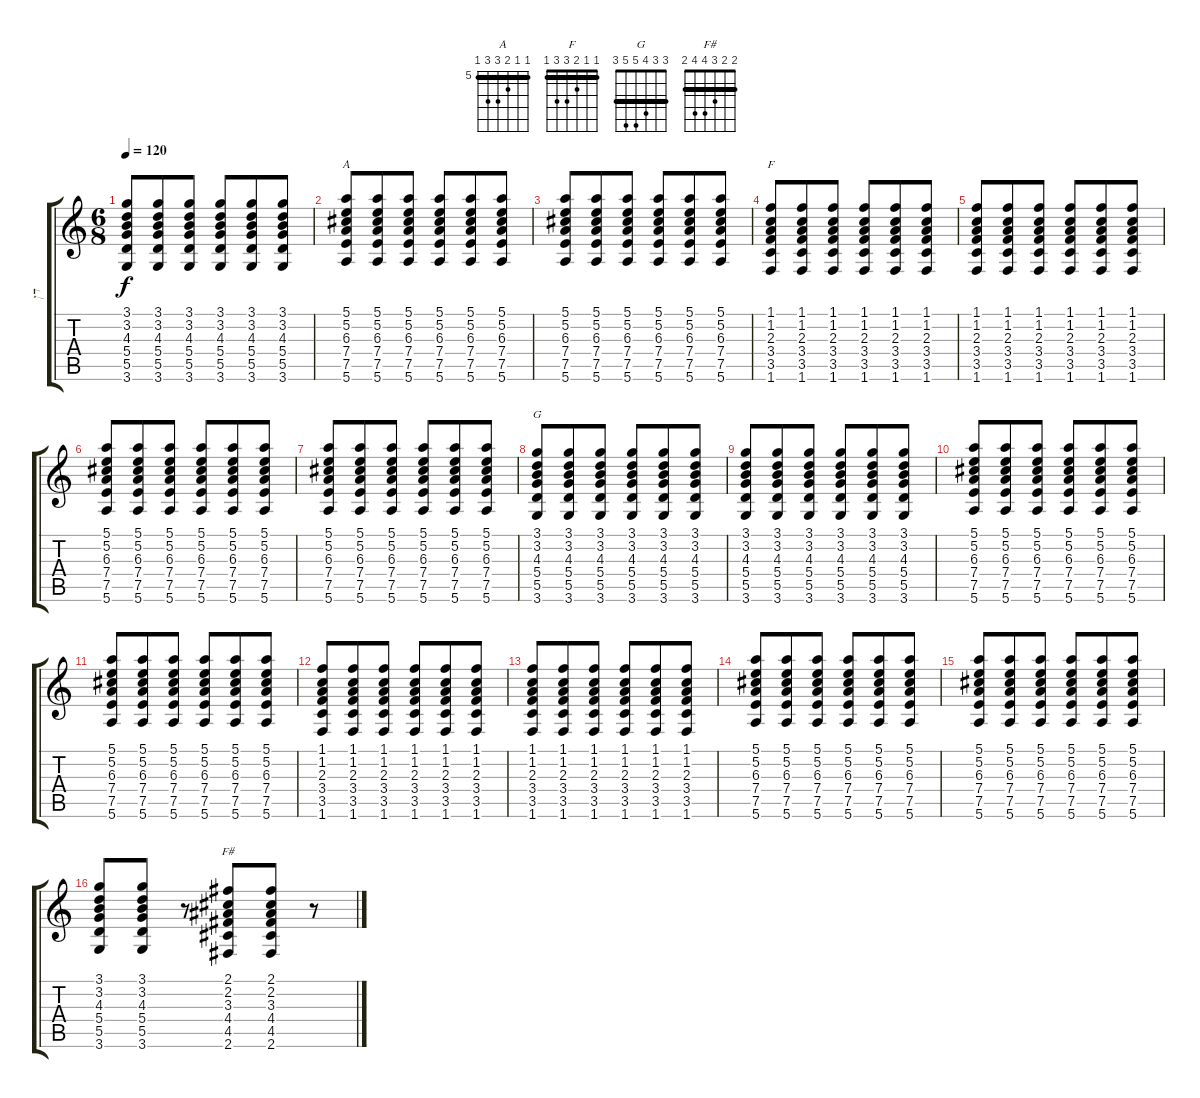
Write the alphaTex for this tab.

\track ("דן" "דן") {instrument acousticguitarnylon}
\staff {score tabs}
\tuning (E4 B3 G3 D3 A2 E2) {hide}
\chord ("A" 5 5 6 7 7 5) {firstfret 5 barre 5}
\chord ("F" 1 1 2 3 3 1) {barre 1}
\chord ("G" 3 3 4 5 5 3) {barre 3}
\chord ("F#" 2 2 3 4 4 2) {barre 2}
\ts (6 8)
\tempo 120
\clef g2
\ks c
(3.1 3.2 4.3 5.4 5.5 3.6).8{dy f} (3.1 3.2 4.3 5.4 5.5 3.6).8 (3.1 3.2 4.3 5.4 5.5 3.6).8 (3.1 3.2 4.3 5.4 5.5 3.6).8 (3.1 3.2 4.3 5.4 5.5 3.6).8 (3.1 3.2 4.3 5.4 5.5 3.6).8 |
(5.1 5.2 6.3 7.4 7.5 5.6).8{ch "A"} (5.1 5.2 6.3 7.4 7.5 5.6).8 (5.1 5.2 6.3 7.4 7.5 5.6).8 (5.1 5.2 6.3 7.4 7.5 5.6).8 (5.1 5.2 6.3 7.4 7.5 5.6).8 (5.1 5.2 6.3 7.4 7.5 5.6).8 |
(5.1 5.2 6.3 7.4 7.5 5.6).8 (5.1 5.2 6.3 7.4 7.5 5.6).8 (5.1 5.2 6.3 7.4 7.5 5.6).8 (5.1 5.2 6.3 7.4 7.5 5.6).8 (5.1 5.2 6.3 7.4 7.5 5.6).8 (5.1 5.2 6.3 7.4 7.5 5.6).8 |
(1.1 1.2 2.3 3.4 3.5 1.6).8{ch "F"} (1.1 1.2 2.3 3.4 3.5 1.6).8 (1.1 1.2 2.3 3.4 3.5 1.6).8 (1.1 1.2 2.3 3.4 3.5 1.6).8 (1.1 1.2 2.3 3.4 3.5 1.6).8 (1.1 1.2 2.3 3.4 3.5 1.6).8 |
(1.1 1.2 2.3 3.4 3.5 1.6).8 (1.1 1.2 2.3 3.4 3.5 1.6).8 (1.1 1.2 2.3 3.4 3.5 1.6).8 (1.1 1.2 2.3 3.4 3.5 1.6).8 (1.1 1.2 2.3 3.4 3.5 1.6).8 (1.1 1.2 2.3 3.4 3.5 1.6).8 |
(5.1 5.2 6.3 7.4 7.5 5.6).8 (5.1 5.2 6.3 7.4 7.5 5.6).8 (5.1 5.2 6.3 7.4 7.5 5.6).8 (5.1 5.2 6.3 7.4 7.5 5.6).8 (5.1 5.2 6.3 7.4 7.5 5.6).8 (5.1 5.2 6.3 7.4 7.5 5.6).8 |
(5.1 5.2 6.3 7.4 7.5 5.6).8 (5.1 5.2 6.3 7.4 7.5 5.6).8 (5.1 5.2 6.3 7.4 7.5 5.6).8 (5.1 5.2 6.3 7.4 7.5 5.6).8 (5.1 5.2 6.3 7.4 7.5 5.6).8 (5.1 5.2 6.3 7.4 7.5 5.6).8 |
(3.1 3.2 4.3 5.4 5.5 3.6).8{ch "G"} (3.1 3.2 4.3 5.4 5.5 3.6).8 (3.1 3.2 4.3 5.4 5.5 3.6).8 (3.1 3.2 4.3 5.4 5.5 3.6).8 (3.1 3.2 4.3 5.4 5.5 3.6).8 (3.1 3.2 4.3 5.4 5.5 3.6).8 |
(3.1 3.2 4.3 5.4 5.5 3.6).8 (3.1 3.2 4.3 5.4 5.5 3.6).8 (3.1 3.2 4.3 5.4 5.5 3.6).8 (3.1 3.2 4.3 5.4 5.5 3.6).8 (3.1 3.2 4.3 5.4 5.5 3.6).8 (3.1 3.2 4.3 5.4 5.5 3.6).8 |
(5.1 5.2 6.3 7.4 7.5 5.6).8 (5.1 5.2 6.3 7.4 7.5 5.6).8 (5.1 5.2 6.3 7.4 7.5 5.6).8 (5.1 5.2 6.3 7.4 7.5 5.6).8 (5.1 5.2 6.3 7.4 7.5 5.6).8 (5.1 5.2 6.3 7.4 7.5 5.6).8 |
(5.1 5.2 6.3 7.4 7.5 5.6).8 (5.1 5.2 6.3 7.4 7.5 5.6).8 (5.1 5.2 6.3 7.4 7.5 5.6).8 (5.1 5.2 6.3 7.4 7.5 5.6).8 (5.1 5.2 6.3 7.4 7.5 5.6).8 (5.1 5.2 6.3 7.4 7.5 5.6).8 |
(1.1 1.2 2.3 3.4 3.5 1.6).8 (1.1 1.2 2.3 3.4 3.5 1.6).8 (1.1 1.2 2.3 3.4 3.5 1.6).8 (1.1 1.2 2.3 3.4 3.5 1.6).8 (1.1 1.2 2.3 3.4 3.5 1.6).8 (1.1 1.2 2.3 3.4 3.5 1.6).8 |
(1.1 1.2 2.3 3.4 3.5 1.6).8 (1.1 1.2 2.3 3.4 3.5 1.6).8 (1.1 1.2 2.3 3.4 3.5 1.6).8 (1.1 1.2 2.3 3.4 3.5 1.6).8 (1.1 1.2 2.3 3.4 3.5 1.6).8 (1.1 1.2 2.3 3.4 3.5 1.6).8 |
(5.1 5.2 6.3 7.4 7.5 5.6).8 (5.1 5.2 6.3 7.4 7.5 5.6).8 (5.1 5.2 6.3 7.4 7.5 5.6).8 (5.1 5.2 6.3 7.4 7.5 5.6).8 (5.1 5.2 6.3 7.4 7.5 5.6).8 (5.1 5.2 6.3 7.4 7.5 5.6).8 |
(5.1 5.2 6.3 7.4 7.5 5.6).8 (5.1 5.2 6.3 7.4 7.5 5.6).8 (5.1 5.2 6.3 7.4 7.5 5.6).8 (5.1 5.2 6.3 7.4 7.5 5.6).8 (5.1 5.2 6.3 7.4 7.5 5.6).8 (5.1 5.2 6.3 7.4 7.5 5.6).8 |
(3.1 3.2 4.3 5.4 5.5 3.6).8 (3.1 3.2 4.3 5.4 5.5 3.6).8 r.8 (2.1 2.2 3.3 4.4 4.5 2.6).8{ch "F#"} (2.1 2.2 3.3 4.4 4.5 2.6).8 r.8
